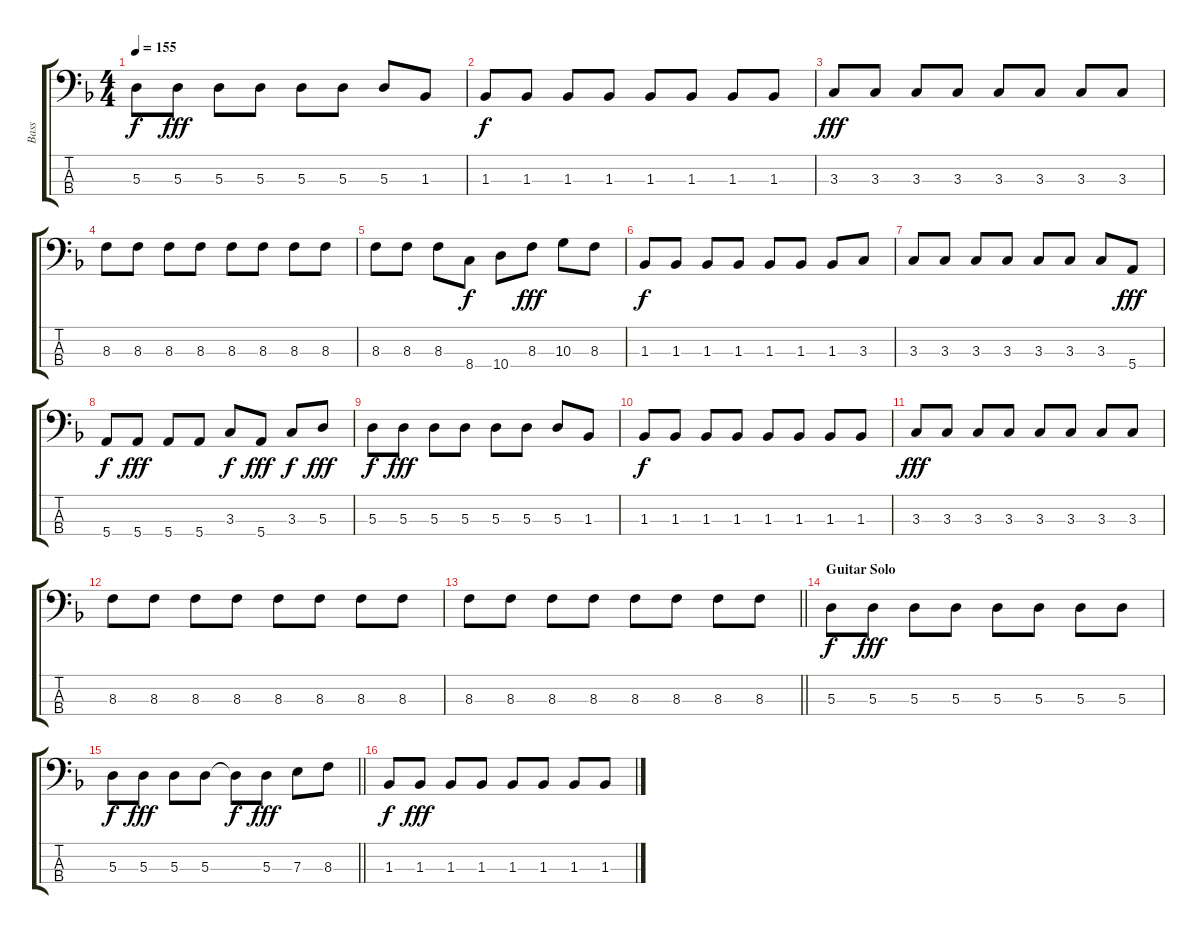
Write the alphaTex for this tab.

\track ("Bass" "Bass") {instrument electricbassfinger}
\staff {score tabs}
\tuning (G2 D2 A1 E1) {hide}
\ts (4 4)
\tempo 155
\clef f4
\ks f
5.3.8{dy f} 5.3.8{dy fff} 5.3.8 5.3.8 5.3.8 5.3.8 5.3.8 1.3.8 |
1.3.8{dy f} 1.3.8 1.3.8 1.3.8 1.3.8 1.3.8 1.3.8 1.3.8 |
3.3.8{dy fff} 3.3.8 3.3.8 3.3.8 3.3.8 3.3.8 3.3.8 3.3.8 |
8.3.8 8.3.8 8.3.8 8.3.8 8.3.8 8.3.8 8.3.8 8.3.8 |
8.3.8 8.3.8 8.3.8 8.4.8{dy f} 10.4.8 8.3.8{dy fff} 10.3.8 8.3.8 |
1.3.8{dy f} 1.3.8 1.3.8 1.3.8 1.3.8 1.3.8 1.3.8 3.3.8 |
3.3.8 3.3.8 3.3.8 3.3.8 3.3.8 3.3.8 3.3.8 5.4.8{dy fff} |
5.4.8{dy f} 5.4.8{dy fff} 5.4.8 5.4.8 3.3.8{dy f} 5.4.8{dy fff} 3.3.8{dy f} 5.3.8{dy fff} |
5.3.8{dy f} 5.3.8{dy fff} 5.3.8 5.3.8 5.3.8 5.3.8 5.3.8 1.3.8 |
1.3.8{dy f} 1.3.8 1.3.8 1.3.8 1.3.8 1.3.8 1.3.8 1.3.8 |
3.3.8{dy fff} 3.3.8 3.3.8 3.3.8 3.3.8 3.3.8 3.3.8 3.3.8 |
8.3.8 8.3.8 8.3.8 8.3.8 8.3.8 8.3.8 8.3.8 8.3.8 |
\barLineRight lightlight
8.3.8 8.3.8 8.3.8 8.3.8 8.3.8 8.3.8 8.3.8 8.3.8 |
\section ("" "Guitar Solo")
5.3.8{dy f} 5.3.8{dy fff} 5.3.8 5.3.8 5.3.8 5.3.8 5.3.8 5.3.8 |
\barLineRight lightlight
5.3.8{dy f} 5.3.8{dy fff} 5.3.8 5.3.8 5.3{t}.8{dy f} 5.3.8{dy fff} 7.3.8 8.3.8 |
1.3.8{dy f} 1.3.8{dy fff} 1.3.8 1.3.8 1.3.8 1.3.8 1.3.8 1.3.8
